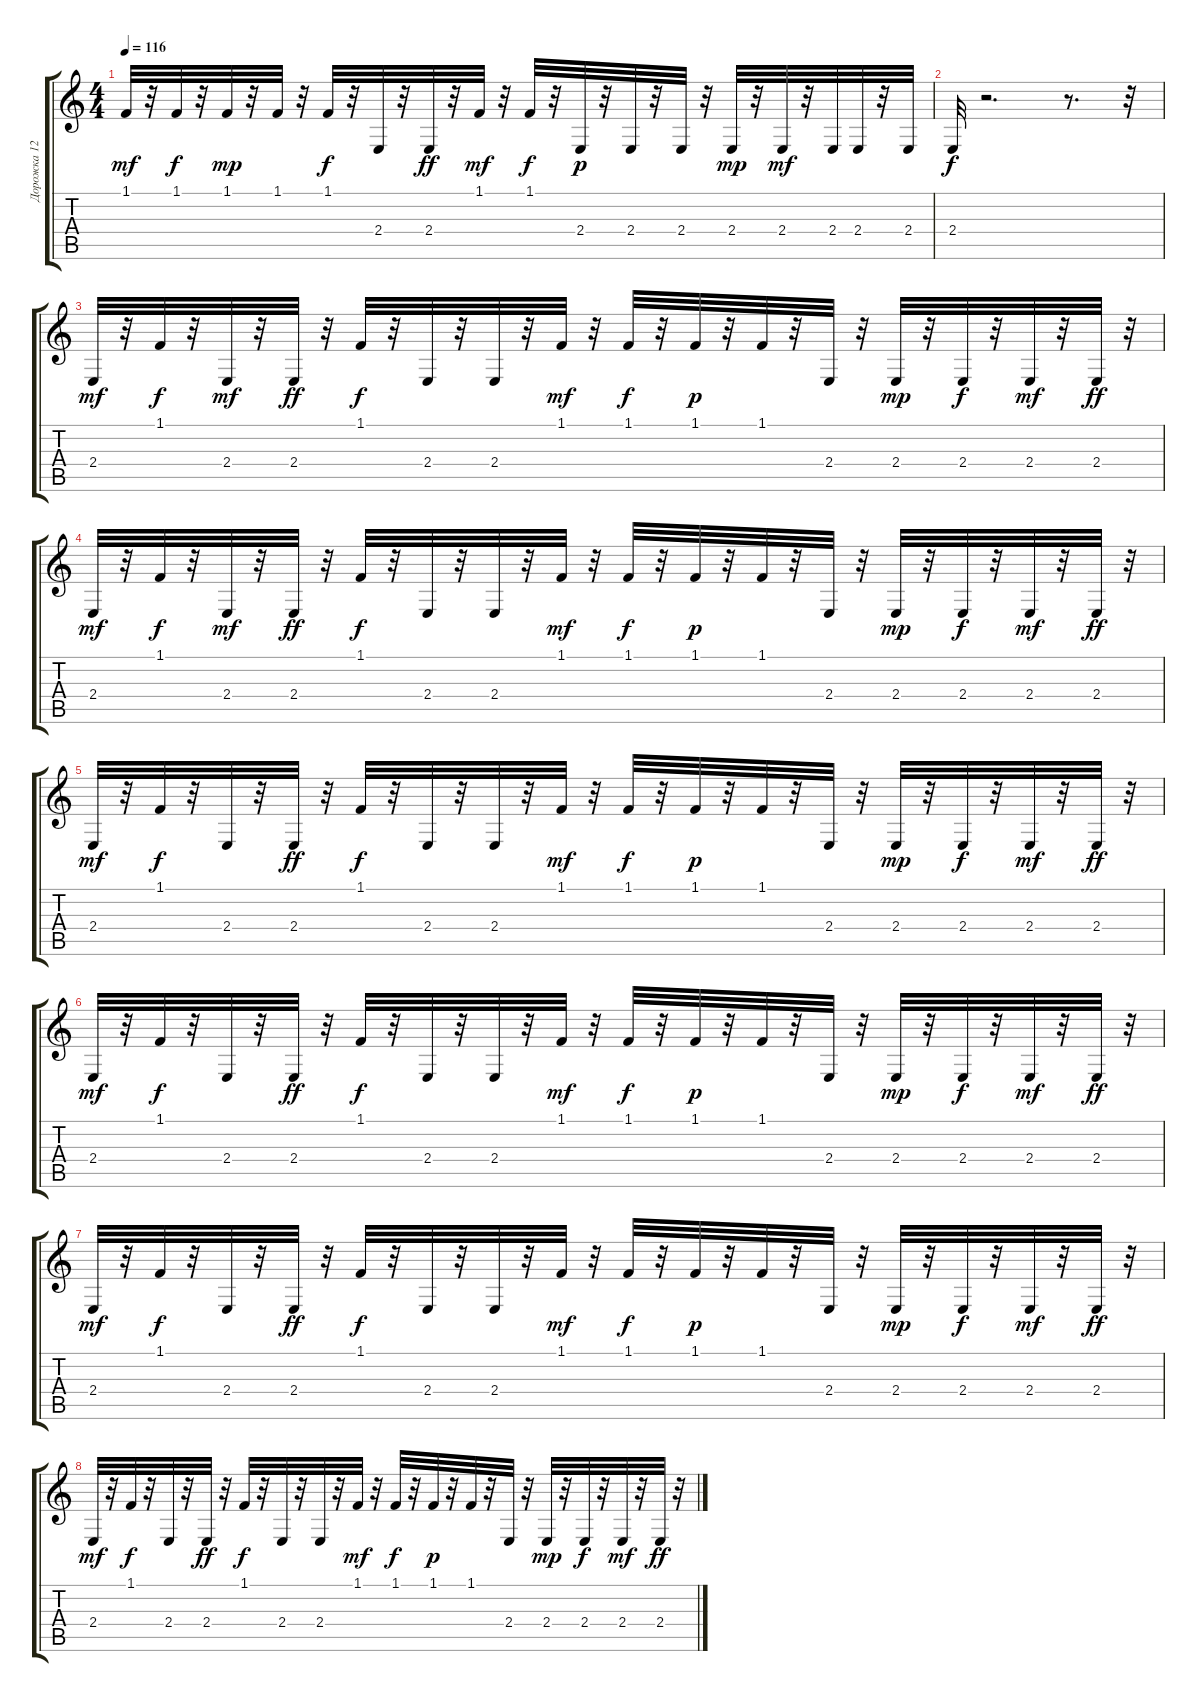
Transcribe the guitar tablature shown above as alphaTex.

\track ("Дорожка 12" "Дорожка 12") {instrument guitarfretnoise}
\staff {score tabs}
\tuning (E4 B3 G3 D3 A2 E2) {hide}
\ts (4 4)
\tempo 116
\clef g2
\ks c
1.1.32{dy mf} r.32 1.1.32{dy f} r.32 1.1.32{dy mp} r.32 1.1.32 r.32 1.1.32{dy f} r.32 2.4.32 r.32 2.4.32{dy ff} r.32 1.1.32{dy mf} r.32 1.1.32{dy f} r.32 2.4.32{dy p} r.32 2.4.32 r.32 2.4.32 r.32 2.4.32{dy mp} r.32 2.4.32{dy mf} r.32 2.4.32 2.4.32 r.32 2.4.32 |
2.4.32{dy f} r.2{d} r.8{d} r.32 |
2.4.32{dy mf} r.32 1.1.32{dy f} r.32 2.4.32{dy mf} r.32 2.4.32{dy ff} r.32 1.1.32{dy f} r.32 2.4.32 r.32 2.4.32 r.32 1.1.32{dy mf} r.32 1.1.32{dy f} r.32 1.1.32{dy p} r.32 1.1.32 r.32 2.4.32 r.32 2.4.32{dy mp} r.32 2.4.32{dy f} r.32 2.4.32{dy mf} r.32 2.4.32{dy ff} r.32 |
2.4.32{dy mf} r.32 1.1.32{dy f} r.32 2.4.32{dy mf} r.32 2.4.32{dy ff} r.32 1.1.32{dy f} r.32 2.4.32 r.32 2.4.32 r.32 1.1.32{dy mf} r.32 1.1.32{dy f} r.32 1.1.32{dy p} r.32 1.1.32 r.32 2.4.32 r.32 2.4.32{dy mp} r.32 2.4.32{dy f} r.32 2.4.32{dy mf} r.32 2.4.32{dy ff} r.32 |
2.4.32{dy mf} r.32 1.1.32{dy f} r.32 2.4.32 r.32 2.4.32{dy ff} r.32 1.1.32{dy f} r.32 2.4.32 r.32 2.4.32 r.32 1.1.32{dy mf} r.32 1.1.32{dy f} r.32 1.1.32{dy p} r.32 1.1.32 r.32 2.4.32 r.32 2.4.32{dy mp} r.32 2.4.32{dy f} r.32 2.4.32{dy mf} r.32 2.4.32{dy ff} r.32 |
2.4.32{dy mf} r.32 1.1.32{dy f} r.32 2.4.32 r.32 2.4.32{dy ff} r.32 1.1.32{dy f} r.32 2.4.32 r.32 2.4.32 r.32 1.1.32{dy mf} r.32 1.1.32{dy f} r.32 1.1.32{dy p} r.32 1.1.32 r.32 2.4.32 r.32 2.4.32{dy mp} r.32 2.4.32{dy f} r.32 2.4.32{dy mf} r.32 2.4.32{dy ff} r.32 |
2.4.32{dy mf} r.32 1.1.32{dy f} r.32 2.4.32 r.32 2.4.32{dy ff} r.32 1.1.32{dy f} r.32 2.4.32 r.32 2.4.32 r.32 1.1.32{dy mf} r.32 1.1.32{dy f} r.32 1.1.32{dy p} r.32 1.1.32 r.32 2.4.32 r.32 2.4.32{dy mp} r.32 2.4.32{dy f} r.32 2.4.32{dy mf} r.32 2.4.32{dy ff} r.32 |
2.4.32{dy mf} r.32 1.1.32{dy f} r.32 2.4.32 r.32 2.4.32{dy ff} r.32 1.1.32{dy f} r.32 2.4.32 r.32 2.4.32 r.32 1.1.32{dy mf} r.32 1.1.32{dy f} r.32 1.1.32{dy p} r.32 1.1.32 r.32 2.4.32 r.32 2.4.32{dy mp} r.32 2.4.32{dy f} r.32 2.4.32{dy mf} r.32 2.4.32{dy ff} r.32
